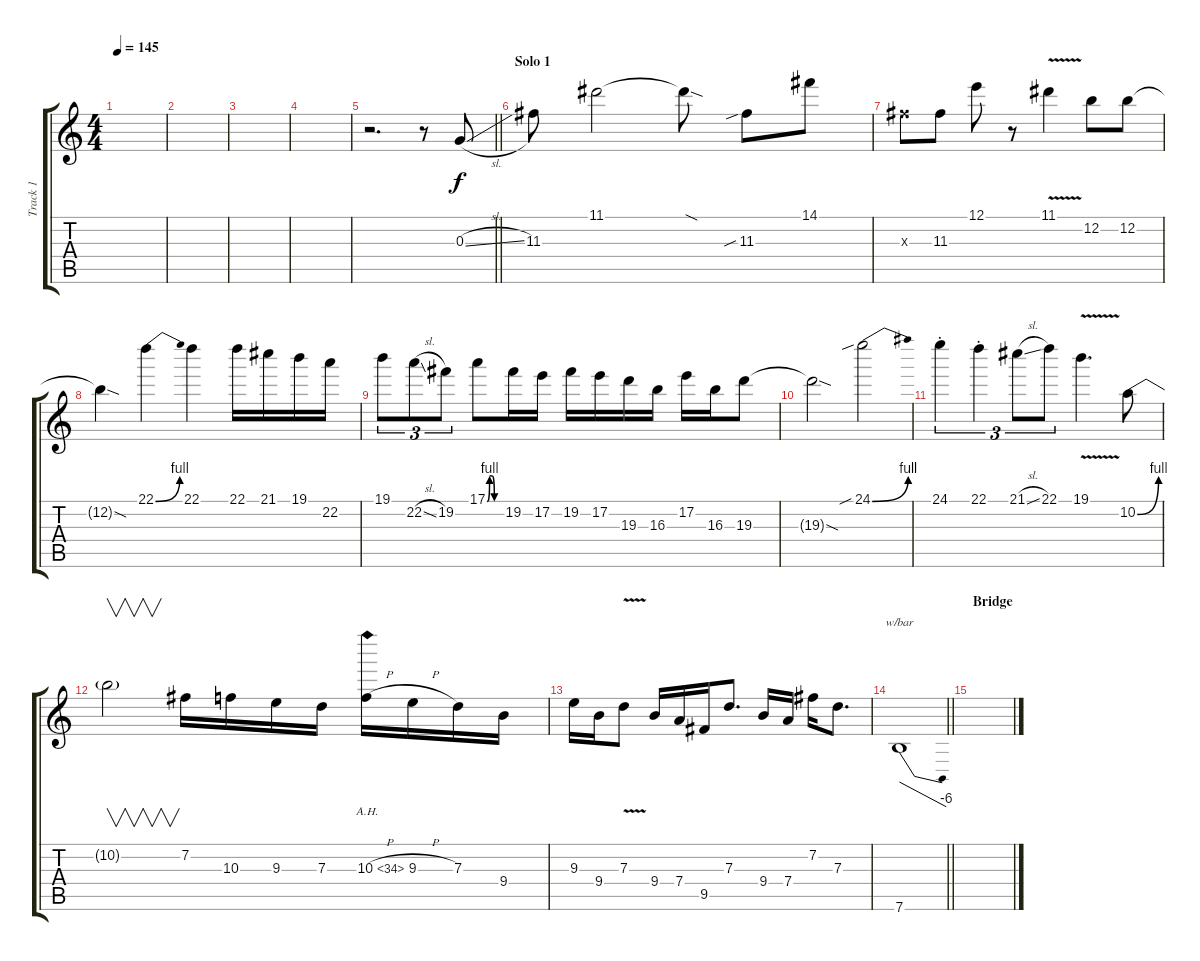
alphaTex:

\track ("Track 1" "Track 1") {instrument distortionguitar}
\staff {score tabs}
\tuning (E4 B3 G3 D3 A2 E2) {hide}
\ts (4 4)
\tempo 145
\clef g2
\ks c
|
|
|
|
\barLineRight lightlight
r.2{d} r.8 0.3{sl}.8 |
\section ("" "Solo 1")
11.3.8 11.1.2 11.1{sod t}.8 11.3{sib}.8 14.1.8 |
11.3{x}.8 11.3.8 12.1.8 r.8 11.1{v}.4 12.2.8 12.2.8 |
12.2{sod t}.4 22.1{be (bend 0 0 60 4)}.4 22.1.4 22.1.16 21.1.16 19.1.16 22.2.16 |
19.1.8{tu (3 2)} 22.2{sl}.8{tu (3 2)} 19.2.8{tu (3 2)} 17.1{be (custom 0 0 10 4 20 4 30 0 60 0)}.8 19.2.16 17.2.16 19.2.16 17.2.16 19.3.16 16.3.16 17.2.16 16.3.16 19.3.8 |
19.3{sod t}.2 24.1{be (bend 0 0 60 4) sib}.2 |
24.1{st}.4{tu (3 2)} 22.1{st}.4{tu (3 2)} 21.1{sl}.8{tu (3 2)} 22.1.8{tu (3 2)} 19.1{v}.4{d} 10.2{be (bend 0 0 60 4)}.8 |
10.2{t}.2{v} 7.2.16 10.3.16 9.3.16 7.3.16 10.3{ah 24 h}.16 9.3{h}.16 7.3.16 9.4.16 |
9.3.16 9.4.16 7.3{v}.8 9.4.16 7.4.16 9.5.16 7.3.8{d} 9.4.16 7.4.16 7.2.16 7.3.8{d} |
\barLineRight lightlight
7.6.1{tbe (dive default 0 0 60 -24)} |
\section ("" "Bridge")
